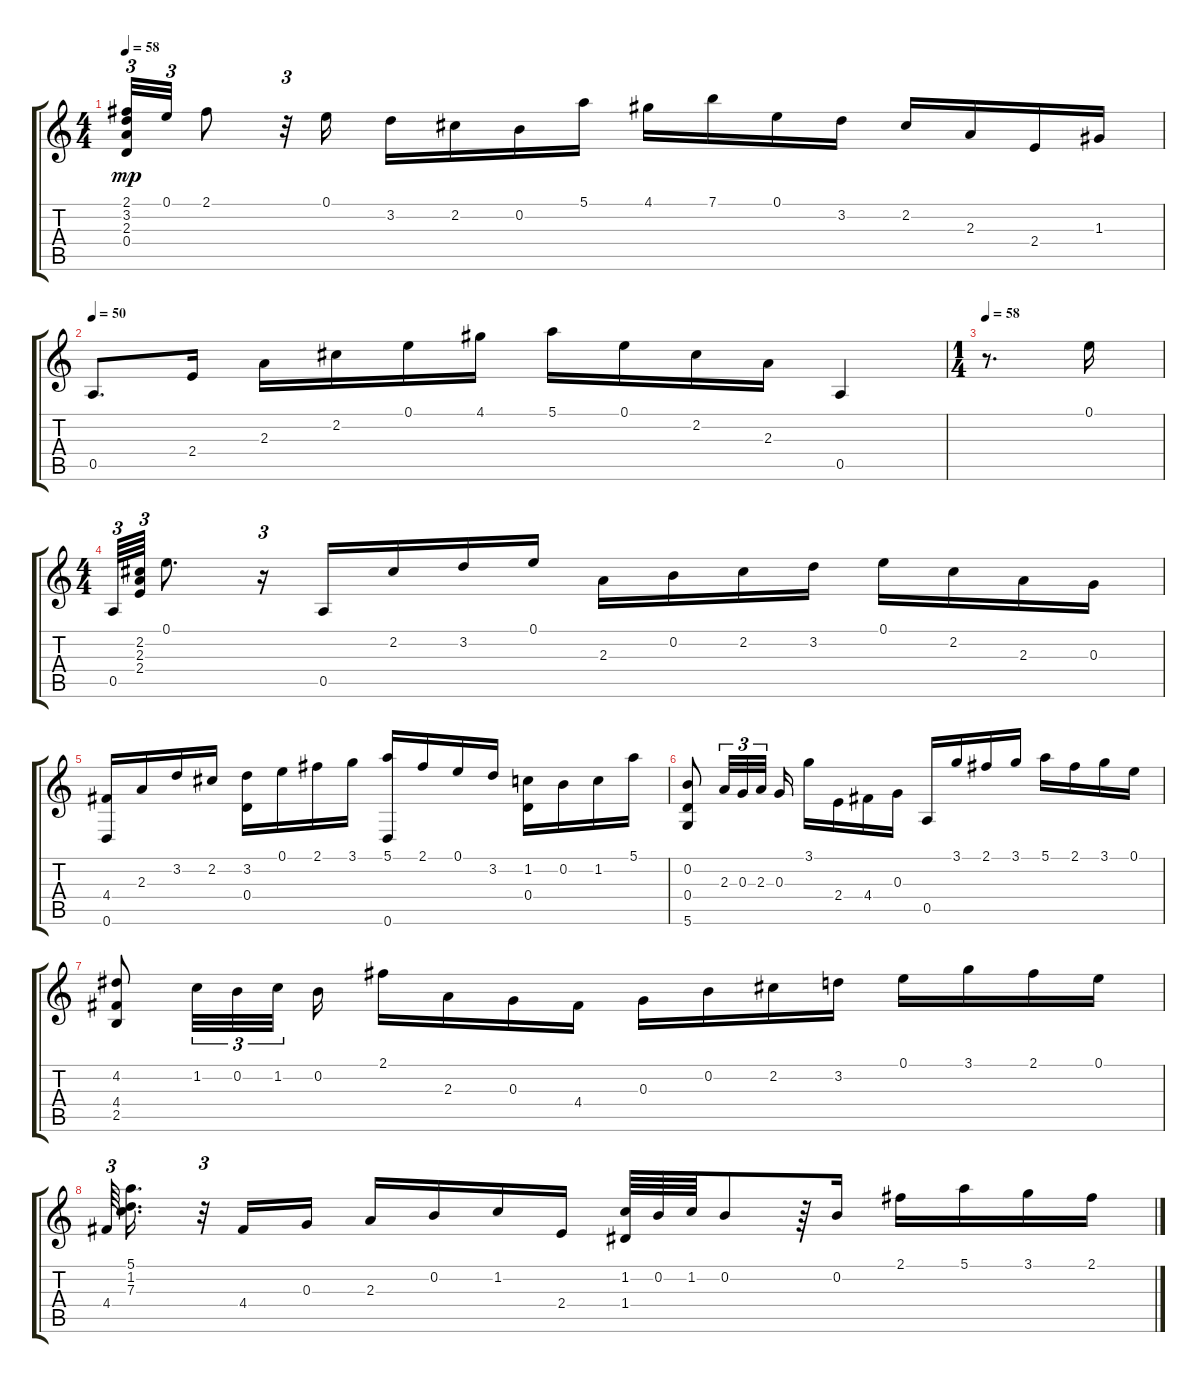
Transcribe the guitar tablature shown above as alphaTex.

\track "" {instrument acousticguitarnylon}
\staff {score tabs}
\tuning (E4 B3 G3 D3 A2 D2) {hide}
\ts (4 4)
\tempo 58
\clef g2
\ks c
(2.1 3.2 2.3 0.4).32{tu (3 2) dy mp} 0.1.32{tu (3 2)} 2.1.8 r.32{tu (3 2)} 0.1.16 3.2.16 2.2.16 0.2.16 5.1.16 4.1.16 7.1.16 0.1.16 3.2.16 2.2.16 2.3.16 2.4.16 1.3.16 |
\tempo 50
0.5.8{d} 2.4.16 2.3.16 2.2.16 0.1.16 4.1.16 5.1.16 0.1.16 2.2.16 2.3.16 0.5.4 |
\ts (1 4)
\tempo 58
r.8{d} 0.1.16 |
\ts (4 4)
0.5.64{tu (3 2)} (2.2 2.3 2.4).64{tu (3 2)} 0.1.8{d} r.16{tu (3 2)} 0.5.16 2.2.16 3.2.16 0.1.16 2.3.16 0.2.16 2.2.16 3.2.16 0.1.16 2.2.16 2.3.16 0.3.16 |
(4.4 0.6).16 2.3.16 3.2.16 2.2.16 (3.2 0.4).16 0.1.16 2.1.16 3.1.16 (5.1 0.6).16 2.1.16 0.1.16 3.2.16 (1.2 0.4).16 0.2.16 1.2.16 5.1.16 |
(0.2 0.4 5.6).8 2.3.32{tu (3 2)} 0.3.32{tu (3 2)} 2.3.32{tu (3 2)} 0.3.16 3.1.16 2.4.16 4.4.16 0.3.16 0.5.16 3.1.16 2.1.16 3.1.16 5.1.16 2.1.16 3.1.16 0.1.16 |
(4.2 4.4 2.5).8 1.2.32{tu (3 2)} 0.2.32{tu (3 2)} 1.2.32{tu (3 2)} 0.2.16 2.1.16 2.3.16 0.3.16 4.4.16 0.3.16 0.2.16 2.2.16 3.2.16 0.1.16 3.1.16 2.1.16 0.1.16 |
4.4.64{tu (3 2)} (5.1 1.2 7.3).16{d} r.32{tu (3 2)} 4.4.16 0.3.16 2.3.16 0.2.16 1.2.16 2.4.16 (1.2 1.4).64 0.2.64 1.2.64 0.2.8 r.64 0.2.16 2.1.16 5.1.16 3.1.16 2.1.16
